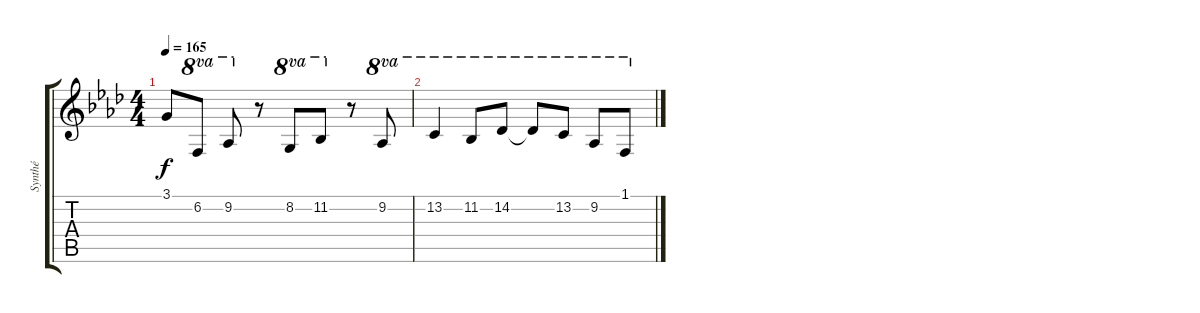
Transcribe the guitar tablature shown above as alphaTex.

\track ("Synthé" "Synthé") {instrument lead2sawtooth}
\staff {score tabs}
\tuning (E4 B3 G3 D3 A2 E2) {hide}
\ts (4 4)
\tempo 165
\clef g2
\ks ab
3.1{t}.8{dy f} 6.2.8{ot 8va} 9.2.8{ot 8va} r.8 8.2.8{ot 8va} 11.2.8{ot 8va} r.8 9.2.8{ot 8va} |
13.2.4{ot 8va} 11.2.8{ot 8va} 14.2.8{ot 8va} 14.2{t}.8{ot 8va} 13.2.8{ot 8va} 9.2.8{ot 8va} 1.1.8{ot 8va}
